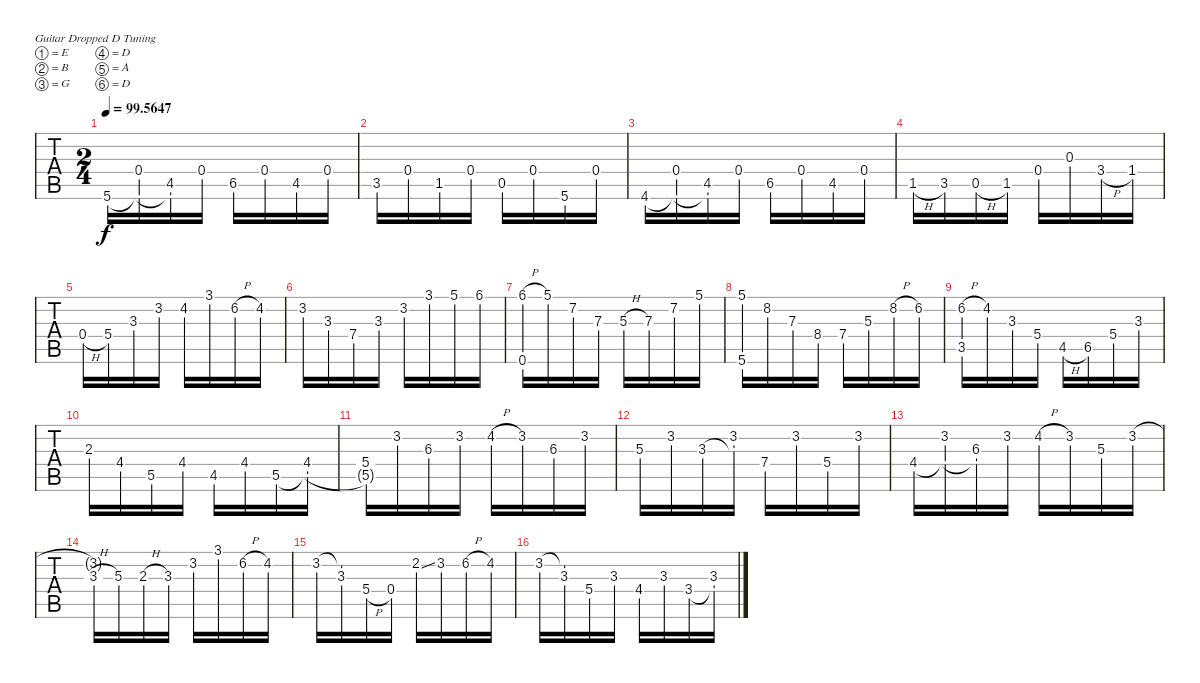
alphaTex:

\bracketExtendMode groupsimilarinstruments
\singleTrackTrackNamePolicy hidden
\multiTrackTrackNamePolicy hidden
\firstSystemTrackNameOrientation horizontal
\otherSystemsTrackNameOrientation horizontal
\track ("Classic Guitar" "N-Gt") {instrument acousticguitarnylon}
\staff {tabs}
\tuning (E4 B3 G3 D3 A2 D2)
\ts (2 4)
\tempo
99.5647
\accidentals auto
\clef g2
\ottava regular
\simile none
\scale
1.20807
\ks c
5.6.16{dy f instrument acousticguitarnylon} (0.4 5.6{t}).16 (4.5 5.6{t}).16 0.4.16 6.5.16 0.4.16 4.5.16 0.4.16 |
\scale
0.930643 3.5.16 0.4.16 1.5.16 0.4.16 0.5.16 0.4.16 5.6.16 0.4.16 |
\scale
0.930643 4.6.16 (0.4 4.6{t}).16 (4.5 4.6{t}).16 0.4.16 6.5.16 0.4.16 4.5.16 0.4.16 |
\scale
0.930643 1.5{h}.16 3.5.16 0.5{h}.16 1.5.16 0.4.16 0.3.16 3.4{h}.16 1.4.16 |
\scale
1.13241 0.4{h}.16 5.4.16 3.3.16 3.2.16 4.2.16 3.1.16 6.2{h}.16 4.2.16 |
\scale
0.955864 3.2.16 3.3.16 7.4.16 3.3.16 3.2.16 3.1.16 5.1.16 6.1.16 |
\scale
0.955864 (6.1{h} 0.6).16 5.1.16 7.2.16 7.3.16 5.3{h}.16 7.3.16 7.2.16 5.1.16 |
\scale
0.955864 (5.1 5.6).16 8.2.16 7.3.16 8.4.16 7.4.16 5.3.16 8.2{h}.16 6.2.16 |
\scale
1.13241 (6.2{h} 3.5).16 4.2.16 3.3.16 5.4.16 4.5{h}.16 6.5.16 5.4.16 3.3.16 |
\scale
0.955864 2.3.16 4.4.16 5.5.16 4.4.16 4.5.16 4.4.16 5.5.16 (4.4 5.5{t}).16 |
\scale
0.955864 (5.4 5.5{t}).16 3.2.16 6.3.16 3.2.16 4.2{h}.16 3.2.16 6.3.16 3.2.16 |
\scale
0.955864 5.3.16 3.2.16 3.3.16 (3.2 3.3{t}).16 7.4.16 3.2.16 5.4.16 3.2.16 |
\scale
1.13241 4.4.16 (3.2 4.4{t}).16 (6.3 4.4{t}).16 3.2.16 4.2{h}.16 3.2.16 5.3.16 3.2.16 |
\scale
0.955864 (3.2{t} 3.3{h}).16 5.3.16 2.3{h}.16 3.3.16 3.2.16 3.1.16 6.2{h}.16 4.2.16 |
\scale
0.955864 3.2.16 (3.2{t} 3.3).16 5.4{h}.16 0.4.16 2.2{ss}.16 3.2.16 6.2{h}.16 4.2.16 |
\scale
0.955864 3.2.16 (3.2{t} 3.3).16 5.4.16 3.3.16 4.4.16 3.3.16 3.4.16 (3.3 3.4{t}).16
